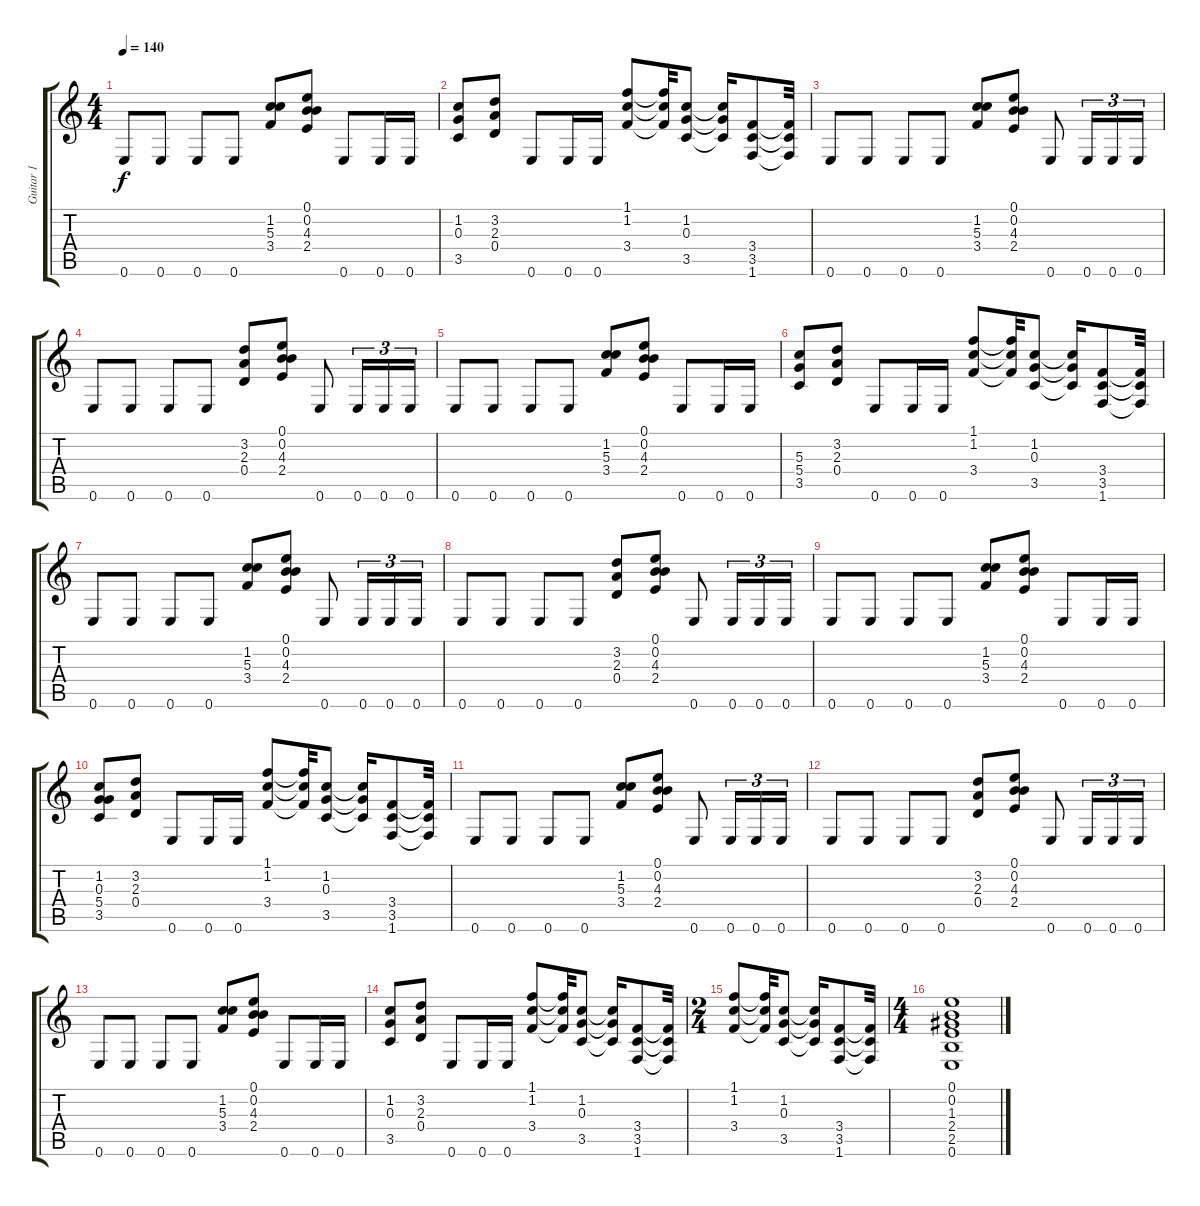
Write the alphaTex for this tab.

\track ("Guitar 1" "Guitar 1") {instrument overdrivenguitar}
\staff {score tabs}
\tuning (E4 B3 G3 D3 A2 E2) {hide}
\ts (4 4)
\tempo 140
\clef g2
\ks c
0.6.8{dy f} 0.6.8 0.6.8 0.6.8 (1.2 5.3 3.4).8 (0.1 0.2 4.3 2.4).8 0.6.8 0.6.16 0.6.16 |
(1.2 0.3 3.5).8 (3.2 2.3 0.4).8 0.6.8 0.6.16 0.6.16 (1.1 1.2 3.4).8 (1.1{t} 1.2{t} 3.4{t}).32 (1.2 0.3 3.5).8 (1.2{t} 0.3{t} 3.5{t}).16 (3.4 3.5 1.6).8 (3.4{t} 3.5{t} 1.6{t}).32 |
0.6.8 0.6.8 0.6.8 0.6.8 (1.2 5.3 3.4).8 (0.1 0.2 4.3 2.4).8 0.6.8 0.6.16{tu (3 2)} 0.6.16{tu (3 2)} 0.6.16{tu (3 2)} |
0.6.8 0.6.8 0.6.8 0.6.8 (3.2 2.3 0.4).8 (0.1 0.2 4.3 2.4).8 0.6.8 0.6.16{tu (3 2)} 0.6.16{tu (3 2)} 0.6.16{tu (3 2)} |
0.6.8 0.6.8 0.6.8 0.6.8 (1.2 5.3 3.4).8 (0.1 0.2 4.3 2.4).8 0.6.8 0.6.16 0.6.16 |
(5.3 5.4 3.5).8 (3.2 2.3 0.4).8 0.6.8 0.6.16 0.6.16 (1.1 1.2 3.4).8 (1.1{t} 1.2{t} 3.4{t}).32 (1.2 0.3 3.5).8 (1.2{t} 0.3{t} 3.5{t}).16 (3.4 3.5 1.6).8 (3.4{t} 3.5{t} 1.6{t}).32 |
0.6.8 0.6.8 0.6.8 0.6.8 (1.2 5.3 3.4).8 (0.1 0.2 4.3 2.4).8 0.6.8 0.6.16{tu (3 2)} 0.6.16{tu (3 2)} 0.6.16{tu (3 2)} |
0.6.8 0.6.8 0.6.8 0.6.8 (3.2 2.3 0.4).8 (0.1 0.2 4.3 2.4).8 0.6.8 0.6.16{tu (3 2)} 0.6.16{tu (3 2)} 0.6.16{tu (3 2)} |
0.6.8 0.6.8 0.6.8 0.6.8 (1.2 5.3 3.4).8 (0.1 0.2 4.3 2.4).8 0.6.8 0.6.16 0.6.16 |
(1.2 0.3 5.4 3.5).8 (3.2 2.3 0.4).8 0.6.8 0.6.16 0.6.16 (1.1 1.2 3.4).8 (1.1{t} 1.2{t} 3.4{t}).32 (1.2 0.3 3.5).8 (1.2{t} 0.3{t} 3.5{t}).16 (3.4 3.5 1.6).8 (3.4{t} 3.5{t} 1.6{t}).32 |
0.6.8 0.6.8 0.6.8 0.6.8 (1.2 5.3 3.4).8 (0.1 0.2 4.3 2.4).8 0.6.8 0.6.16{tu (3 2)} 0.6.16{tu (3 2)} 0.6.16{tu (3 2)} |
0.6.8 0.6.8 0.6.8 0.6.8 (3.2 2.3 0.4).8 (0.1 0.2 4.3 2.4).8 0.6.8 0.6.16{tu (3 2)} 0.6.16{tu (3 2)} 0.6.16{tu (3 2)} |
0.6.8 0.6.8 0.6.8 0.6.8 (1.2 5.3 3.4).8 (0.1 0.2 4.3 2.4).8 0.6.8 0.6.16 0.6.16 |
(1.2 0.3 3.5).8 (3.2 2.3 0.4).8 0.6.8 0.6.16 0.6.16 (1.1 1.2 3.4).8 (1.1{t} 1.2{t} 3.4{t}).32 (1.2 0.3 3.5).8 (1.2{t} 0.3{t} 3.5{t}).16 (3.4 3.5 1.6).8 (3.4{t} 3.5{t} 1.6{t}).32 |
\ts (2 4)
(1.1 1.2 3.4).8 (1.1{t} 1.2{t} 3.4{t}).32 (1.2 0.3 3.5).8 (1.2{t} 0.3{t} 3.5{t}).16 (3.4 3.5 1.6).8 (3.4{t} 3.5{t} 1.6{t}).32 |
\ts (4 4)
(0.1 0.2 1.3 2.4 2.5 0.6).1
